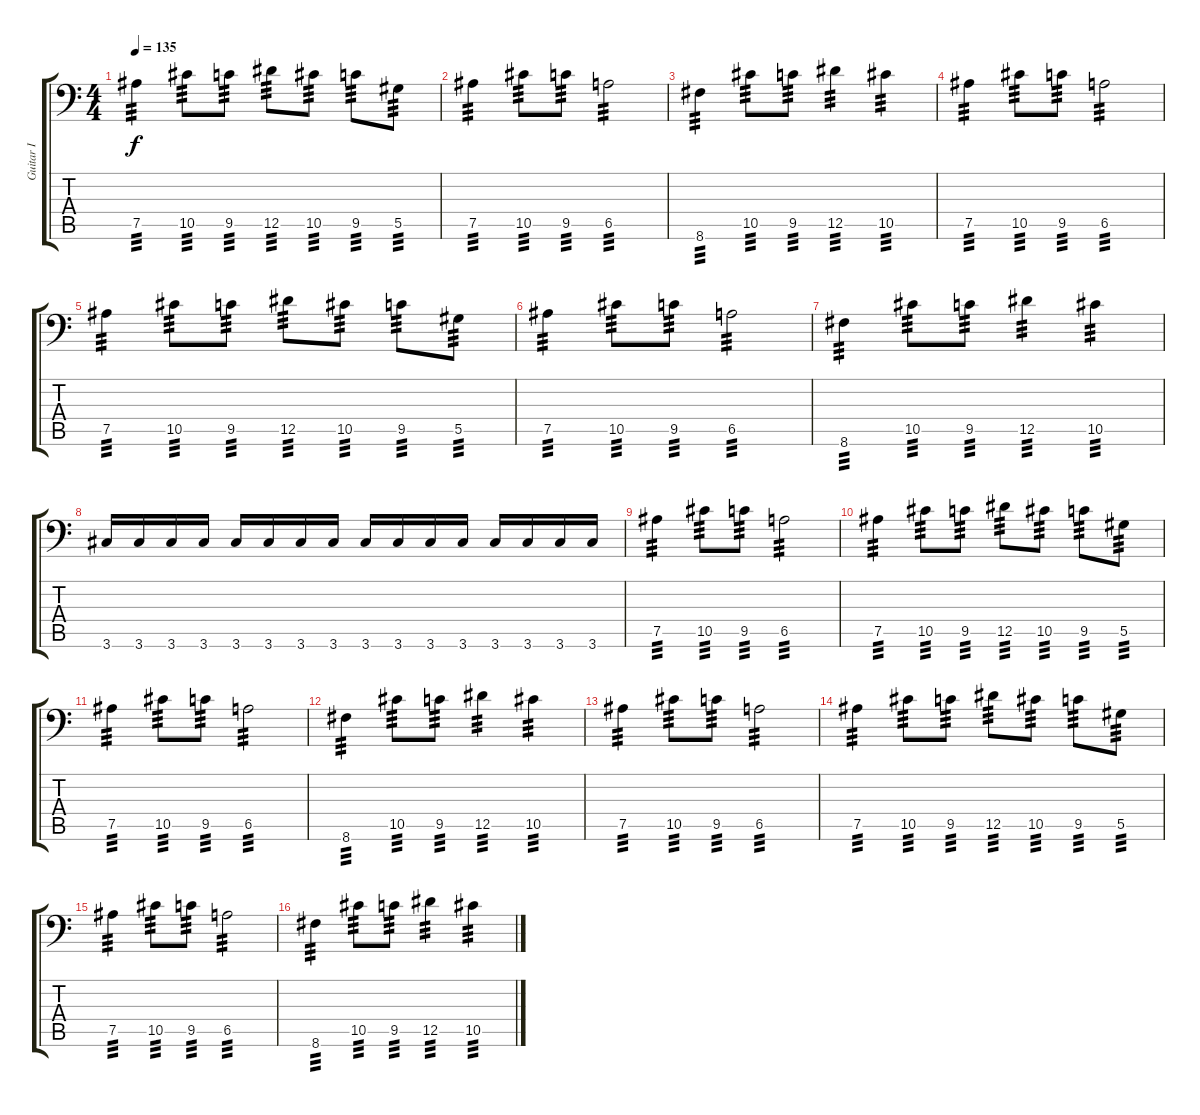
\track ("Guitar I" "Guitar I") {instrument distortionguitar}
\staff {score tabs}
\tuning (Bb3 F3 Db3 Ab2 Eb2 Bb1) {hide}
\ts (4 4)
\tempo 135
\clef f4
\ks c
7.5.4{tp 3 dy f} 10.5.8{tp 3} 9.5.8{tp 3} 12.5.8{tp 3} 10.5.8{tp 3} 9.5.8{tp 3} 5.5.8{tp 3} |
7.5.4{tp 3} 10.5.8{tp 3} 9.5.8{tp 3} 6.5.2{tp 3} |
8.6.4{tp 3} 10.5.8{tp 3} 9.5.8{tp 3} 12.5.4{tp 3} 10.5.4{tp 3} |
7.5.4{tp 3} 10.5.8{tp 3} 9.5.8{tp 3} 6.5.2{tp 3} |
7.5.4{tp 3} 10.5.8{tp 3} 9.5.8{tp 3} 12.5.8{tp 3} 10.5.8{tp 3} 9.5.8{tp 3} 5.5.8{tp 3} |
7.5.4{tp 3} 10.5.8{tp 3} 9.5.8{tp 3} 6.5.2{tp 3} |
8.6.4{tp 3} 10.5.8{tp 3} 9.5.8{tp 3} 12.5.4{tp 3} 10.5.4{tp 3} |
3.6.16{volume 14 instrument distortionguitar} 3.6.16 3.6.16 3.6.16 3.6.16 3.6.16 3.6.16 3.6.16 3.6.16 3.6.16 3.6.16 3.6.16 3.6.16 3.6.16 3.6.16 3.6.16 |
7.5.4{tp 3 instrument overdrivenguitar} 10.5.8{tp 3} 9.5.8{tp 3} 6.5.2{tp 3} |
7.5.4{tp 3} 10.5.8{tp 3} 9.5.8{tp 3} 12.5.8{tp 3} 10.5.8{tp 3} 9.5.8{tp 3} 5.5.8{tp 3} |
7.5.4{tp 3} 10.5.8{tp 3} 9.5.8{tp 3} 6.5.2{tp 3} |
8.6.4{tp 3} 10.5.8{tp 3} 9.5.8{tp 3} 12.5.4{tp 3} 10.5.4{tp 3} |
7.5.4{tp 3 instrument overdrivenguitar} 10.5.8{tp 3} 9.5.8{tp 3} 6.5.2{tp 3} |
7.5.4{tp 3} 10.5.8{tp 3} 9.5.8{tp 3} 12.5.8{tp 3} 10.5.8{tp 3} 9.5.8{tp 3} 5.5.8{tp 3} |
7.5.4{tp 3} 10.5.8{tp 3} 9.5.8{tp 3} 6.5.2{tp 3} |
8.6.4{tp 3} 10.5.8{tp 3} 9.5.8{tp 3} 12.5.4{tp 3} 10.5.4{tp 3}
